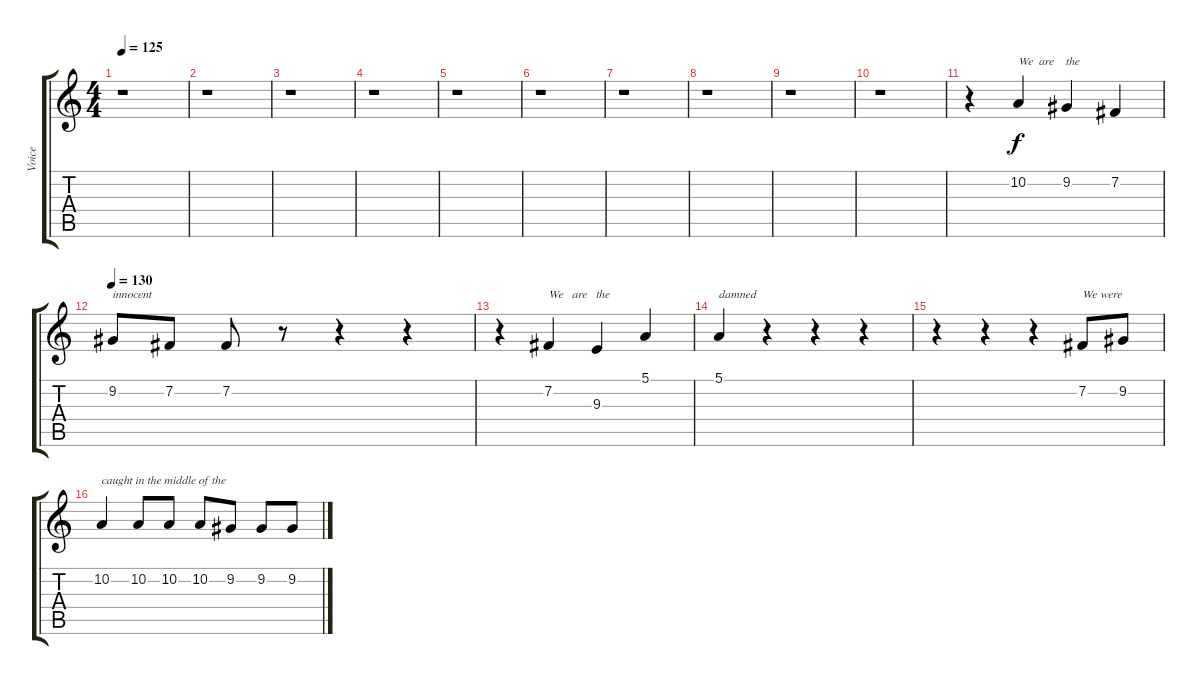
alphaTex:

\track ("Voice" "Voice") {instrument violin}
\staff {score tabs}
\tuning (E4 B3 G3 D3 A2 E2) {hide}
\ts (4 4)
\tempo 125
\clef g2
\ks c
r.1{dy f} |
r.1 |
r.1 |
r.1 |
r.1 |
r.1 |
r.1 |
r.1 |
r.1 |
r.1 |
r.4 10.2.4{txt "We  are    the"} 9.2.4 7.2.4 |
\tempo 130
9.2.8{txt "innocent"} 7.2.8 7.2.8 r.8 r.4 r.4 |
r.4 7.2.4{txt "We   are   the"} 9.3.4 5.1.4 |
5.1.4{txt "damned"} r.4 r.4 r.4 |
r.4 r.4 r.4 7.2.8{txt "We were"} 9.2.8 |
10.2.4{txt "caught in the middle of the"} 10.2.8 10.2.8 10.2.8 9.2.8 9.2.8 9.2.8
